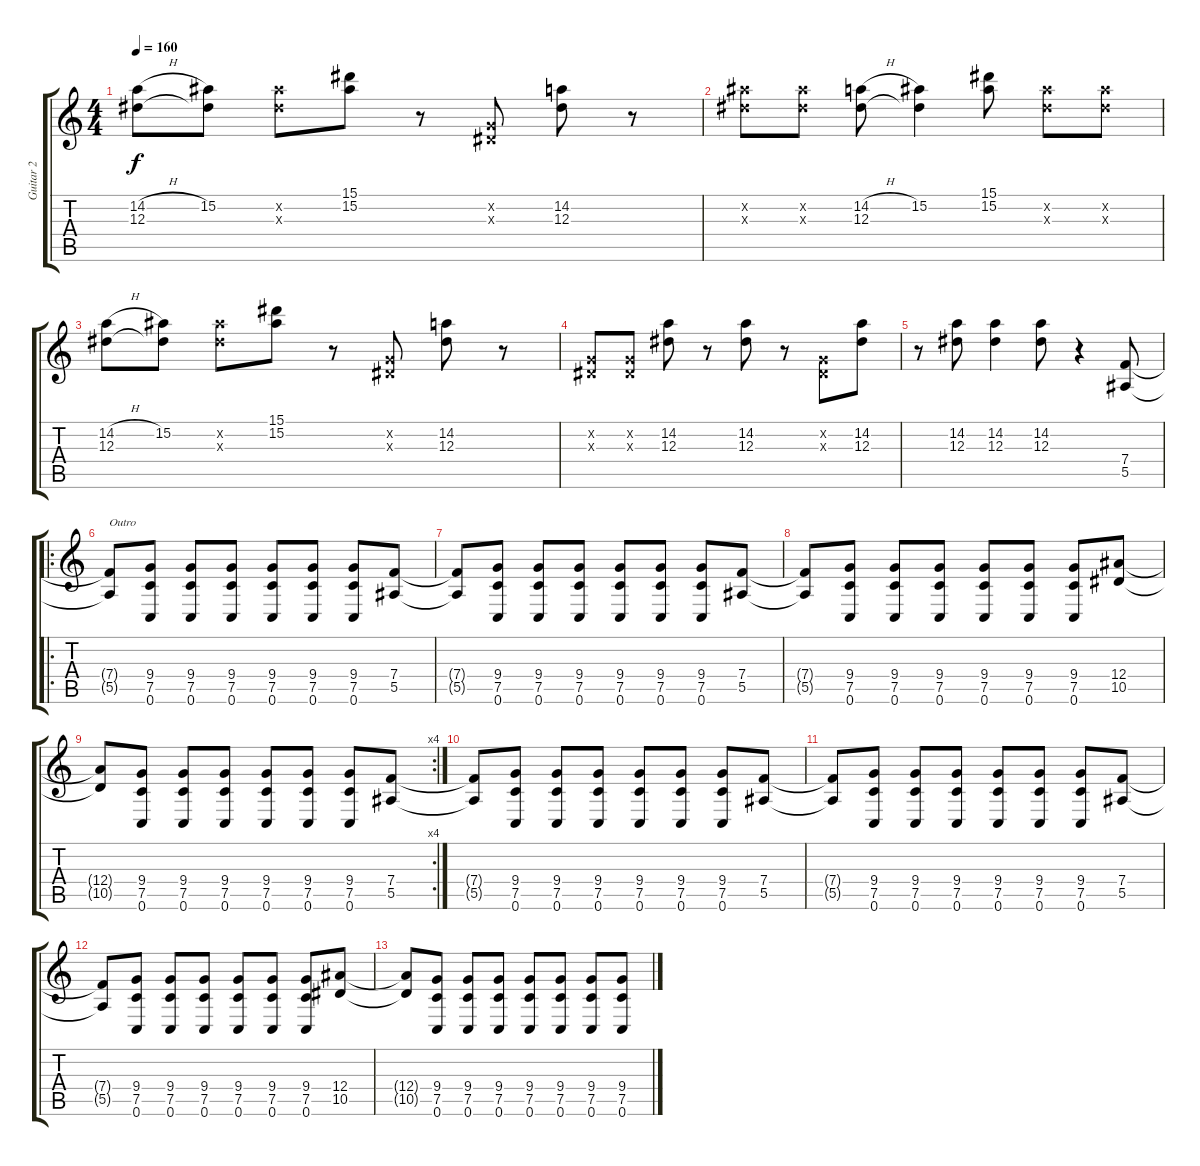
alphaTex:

\track ("Guitar 2" "Guitar 2") {instrument overdrivenguitar}
\staff {score tabs}
\tuning (C4 G3 Eb3 Bb2 F2 C2) {hide}
\ts (4 4)
\tempo 160
\clef g2
\ks c
(14.2{h} 12.3).8{dy f} (15.2 12.3{t}).8 (15.2{x} 12.3{x}).8 (15.1 15.2).8 r.8 (0.2{x} 0.3{x}).8 (14.2 12.3).8 r.8 |
(15.2{x} 12.3{x}).8 (15.2{x} 12.3{x}).8 (14.2{h} 12.3).8 (15.2 12.3{t}).4 (15.1 15.2).8 (15.2{x} 12.3{x}).8 (15.2{x} 12.3{x}).8 |
(14.2{h} 12.3).8 (15.2 12.3{t}).8 (15.2{x} 12.3{x}).8 (15.1 15.2).8 r.8 (0.2{x} 0.3{x}).8 (14.2 12.3).8 r.8 |
(0.2{x} 0.3{x}).8 (0.2{x} 0.3{x}).8 (14.2 12.3).8 r.8 (14.2 12.3).8 r.8 (0.2{x} 0.3{x}).8 (14.2 12.3).8 |
r.8 (14.2 12.3).8 (14.2 12.3).4 (14.2 12.3).8 r.4 (7.4 5.5).8 |
\ro
(7.4{t} 5.5{t}).8{txt "Outro"} (9.4 7.5 0.6).8 (9.4 7.5 0.6).8 (9.4 7.5 0.6).8 (9.4 7.5 0.6).8 (9.4 7.5 0.6).8 (9.4 7.5 0.6).8 (7.4 5.5).8 |
(7.4{t} 5.5{t}).8 (9.4 7.5 0.6).8 (9.4 7.5 0.6).8 (9.4 7.5 0.6).8 (9.4 7.5 0.6).8 (9.4 7.5 0.6).8 (9.4 7.5 0.6).8 (7.4 5.5).8 |
(7.4{t} 5.5{t}).8 (9.4 7.5 0.6).8 (9.4 7.5 0.6).8 (9.4 7.5 0.6).8 (9.4 7.5 0.6).8 (9.4 7.5 0.6).8 (9.4 7.5 0.6).8 (12.4 10.5).8 |
\rc 4
(12.4{t} 10.5{t}).8 (9.4 7.5 0.6).8 (9.4 7.5 0.6).8 (9.4 7.5 0.6).8 (9.4 7.5 0.6).8 (9.4 7.5 0.6).8 (9.4 7.5 0.6).8 (7.4 5.5).8 |
(7.4{t} 5.5{t}).8 (9.4 7.5 0.6).8 (9.4 7.5 0.6).8 (9.4 7.5 0.6).8 (9.4 7.5 0.6).8 (9.4 7.5 0.6).8 (9.4 7.5 0.6).8 (7.4 5.5).8 |
(7.4{t} 5.5{t}).8 (9.4 7.5 0.6).8 (9.4 7.5 0.6).8 (9.4 7.5 0.6).8 (9.4 7.5 0.6).8 (9.4 7.5 0.6).8 (9.4 7.5 0.6).8 (7.4 5.5).8 |
(7.4{t} 5.5{t}).8 (9.4 7.5 0.6).8 (9.4 7.5 0.6).8 (9.4 7.5 0.6).8 (9.4 7.5 0.6).8 (9.4 7.5 0.6).8 (9.4 7.5 0.6).8 (12.4 10.5).8 |
(12.4{t} 10.5{t}).8 (9.4 7.5 0.6).8 (9.4 7.5 0.6).8 (9.4 7.5 0.6).8 (9.4 7.5 0.6).8 (9.4 7.5 0.6).8 (9.4 7.5 0.6).8 (9.4 7.5 0.6).8
